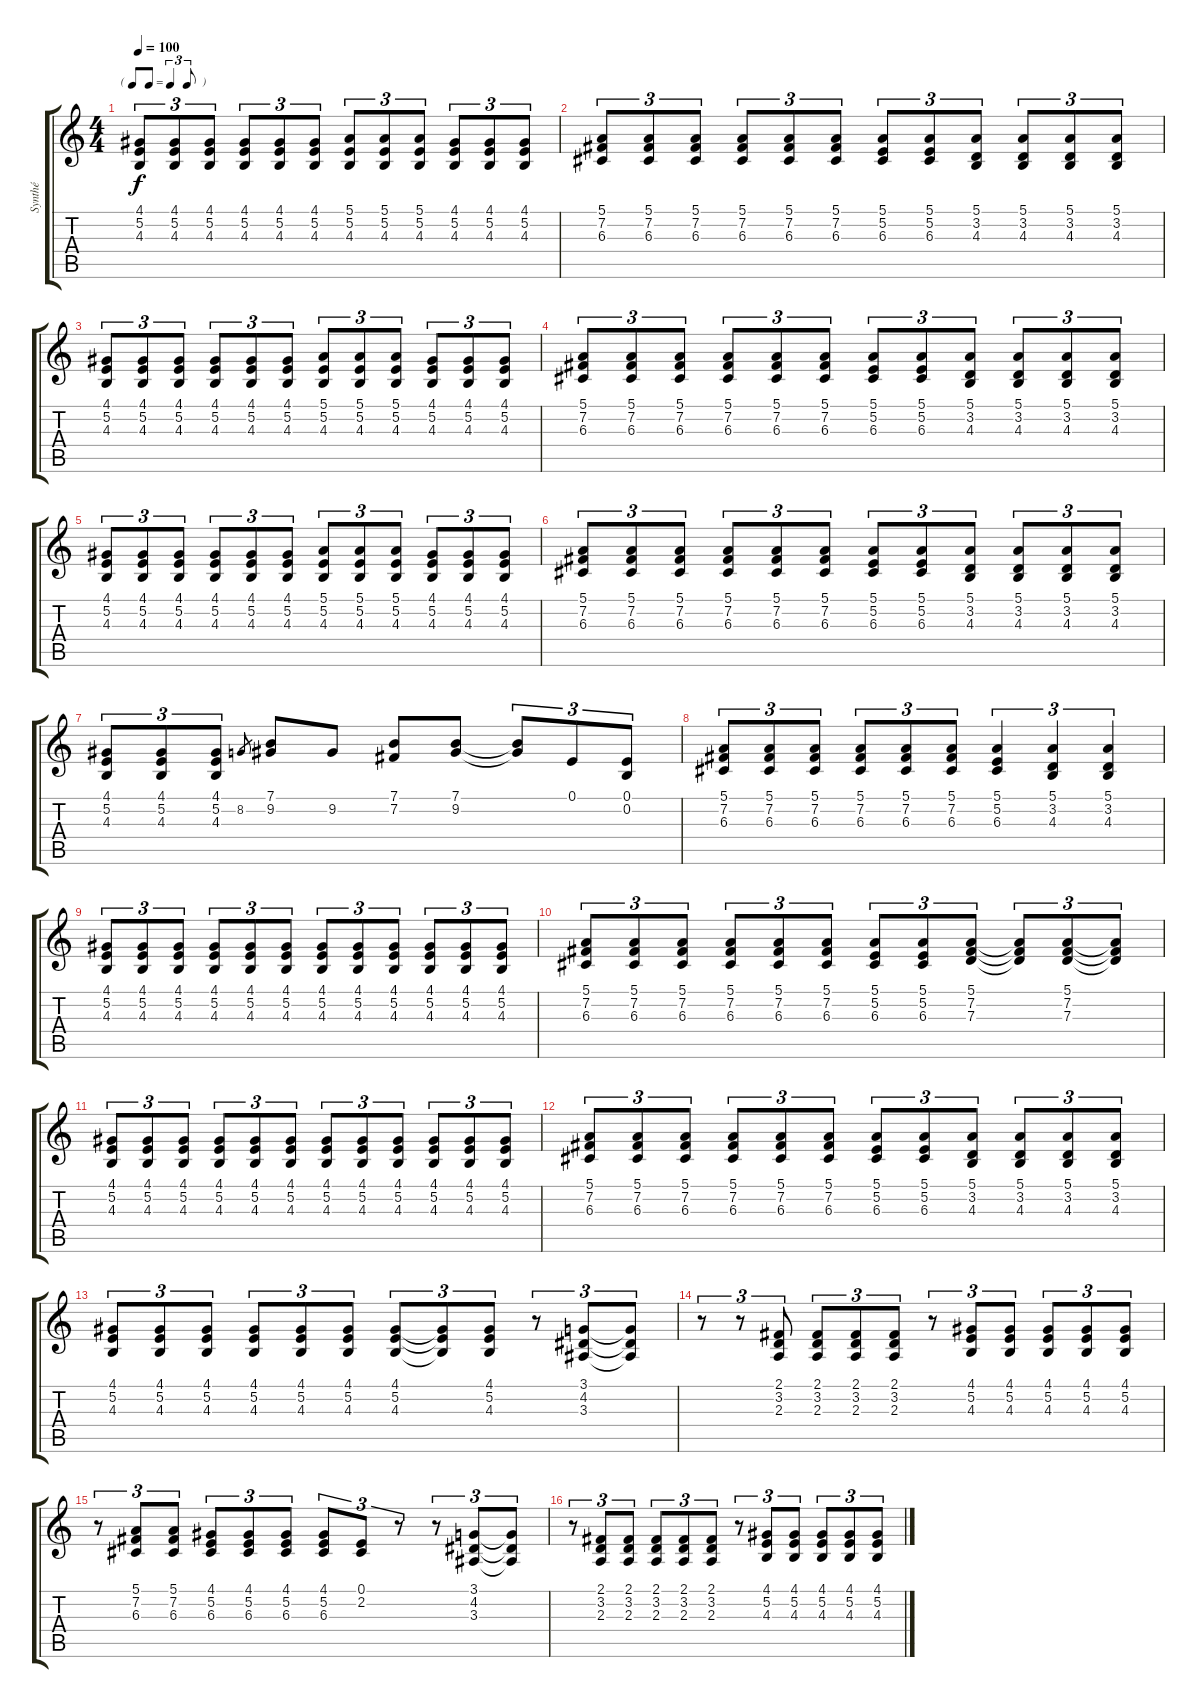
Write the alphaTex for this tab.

\track ("Synthé" "Synthé") {instrument acousticgrandpiano}
\staff {score tabs}
\tuning (E4 B3 G3 D3 A2 E2) {hide}
\ts (4 4)
\tf triplet8th
\tempo 100
\clef g2
\ks c
(4.1 5.2 4.3).8{tu (3 2) dy f} (4.1 5.2 4.3).8{tu (3 2)} (4.1 5.2 4.3).8{tu (3 2)} (4.1 5.2 4.3).8{tu (3 2)} (4.1 5.2 4.3).8{tu (3 2)} (4.1 5.2 4.3).8{tu (3 2)} (5.1 5.2 4.3).8{tu (3 2)} (5.1 5.2 4.3).8{tu (3 2)} (5.1 5.2 4.3).8{tu (3 2)} (4.1 5.2 4.3).8{tu (3 2)} (4.1 5.2 4.3).8{tu (3 2)} (4.1 5.2 4.3).8{tu (3 2)} |
(5.1 7.2 6.3).8{tu (3 2)} (5.1 7.2 6.3).8{tu (3 2)} (5.1 7.2 6.3).8{tu (3 2)} (5.1 7.2 6.3).8{tu (3 2)} (5.1 7.2 6.3).8{tu (3 2)} (5.1 7.2 6.3).8{tu (3 2)} (5.1 5.2 6.3).8{tu (3 2)} (5.1 5.2 6.3).8{tu (3 2)} (5.1 3.2 4.3).8{tu (3 2)} (5.1 3.2 4.3).8{tu (3 2)} (5.1 3.2 4.3).8{tu (3 2)} (5.1 3.2 4.3).8{tu (3 2)} |
(4.1 5.2 4.3).8{tu (3 2)} (4.1 5.2 4.3).8{tu (3 2)} (4.1 5.2 4.3).8{tu (3 2)} (4.1 5.2 4.3).8{tu (3 2)} (4.1 5.2 4.3).8{tu (3 2)} (4.1 5.2 4.3).8{tu (3 2)} (5.1 5.2 4.3).8{tu (3 2)} (5.1 5.2 4.3).8{tu (3 2)} (5.1 5.2 4.3).8{tu (3 2)} (4.1 5.2 4.3).8{tu (3 2)} (4.1 5.2 4.3).8{tu (3 2)} (4.1 5.2 4.3).8{tu (3 2)} |
(5.1 7.2 6.3).8{tu (3 2)} (5.1 7.2 6.3).8{tu (3 2)} (5.1 7.2 6.3).8{tu (3 2)} (5.1 7.2 6.3).8{tu (3 2)} (5.1 7.2 6.3).8{tu (3 2)} (5.1 7.2 6.3).8{tu (3 2)} (5.1 5.2 6.3).8{tu (3 2)} (5.1 5.2 6.3).8{tu (3 2)} (5.1 3.2 4.3).8{tu (3 2)} (5.1 3.2 4.3).8{tu (3 2)} (5.1 3.2 4.3).8{tu (3 2)} (5.1 3.2 4.3).8{tu (3 2)} |
(4.1 5.2 4.3).8{tu (3 2)} (4.1 5.2 4.3).8{tu (3 2)} (4.1 5.2 4.3).8{tu (3 2)} (4.1 5.2 4.3).8{tu (3 2)} (4.1 5.2 4.3).8{tu (3 2)} (4.1 5.2 4.3).8{tu (3 2)} (5.1 5.2 4.3).8{tu (3 2)} (5.1 5.2 4.3).8{tu (3 2)} (5.1 5.2 4.3).8{tu (3 2)} (4.1 5.2 4.3).8{tu (3 2)} (4.1 5.2 4.3).8{tu (3 2)} (4.1 5.2 4.3).8{tu (3 2)} |
(5.1 7.2 6.3).8{tu (3 2)} (5.1 7.2 6.3).8{tu (3 2)} (5.1 7.2 6.3).8{tu (3 2)} (5.1 7.2 6.3).8{tu (3 2)} (5.1 7.2 6.3).8{tu (3 2)} (5.1 7.2 6.3).8{tu (3 2)} (5.1 5.2 6.3).8{tu (3 2)} (5.1 5.2 6.3).8{tu (3 2)} (5.1 3.2 4.3).8{tu (3 2)} (5.1 3.2 4.3).8{tu (3 2)} (5.1 3.2 4.3).8{tu (3 2)} (5.1 3.2 4.3).8{tu (3 2)} |
(4.1 5.2 4.3).8{tu (3 2)} (4.1 5.2 4.3).8{tu (3 2)} (4.1 5.2 4.3).8{tu (3 2)} 8.2.8{gr} (7.1 9.2).8 9.2.8 (7.1 7.2).8 (7.1 9.2).8 (7.1{t} 9.2{t}).8{tu (3 2)} 0.1.8{tu (3 2)} (0.1 0.2).8{tu (3 2)} |
(5.1 7.2 6.3).8{tu (3 2)} (5.1 7.2 6.3).8{tu (3 2)} (5.1 7.2 6.3).8{tu (3 2)} (5.1 7.2 6.3).8{tu (3 2)} (5.1 7.2 6.3).8{tu (3 2)} (5.1 7.2 6.3).8{tu (3 2)} (5.1 5.2 6.3).4{tu (3 2)} (5.1 3.2 4.3).4{tu (3 2)} (5.1 3.2 4.3).4{tu (3 2)} |
(4.1 5.2 4.3).8{tu (3 2)} (4.1 5.2 4.3).8{tu (3 2)} (4.1 5.2 4.3).8{tu (3 2)} (4.1 5.2 4.3).8{tu (3 2)} (4.1 5.2 4.3).8{tu (3 2)} (4.1 5.2 4.3).8{tu (3 2)} (4.1 5.2 4.3).8{tu (3 2)} (4.1 5.2 4.3).8{tu (3 2)} (4.1 5.2 4.3).8{tu (3 2)} (4.1 5.2 4.3).8{tu (3 2)} (4.1 5.2 4.3).8{tu (3 2)} (4.1 5.2 4.3).8{tu (3 2)} |
(5.1 7.2 6.3).8{tu (3 2)} (5.1 7.2 6.3).8{tu (3 2)} (5.1 7.2 6.3).8{tu (3 2)} (5.1 7.2 6.3).8{tu (3 2)} (5.1 7.2 6.3).8{tu (3 2)} (5.1 7.2 6.3).8{tu (3 2)} (5.1 5.2 6.3).8{tu (3 2)} (5.1 5.2 6.3).8{tu (3 2)} (5.1 7.2 7.3).8{tu (3 2)} (5.1{t} 7.2{t} 7.3{t}).8{tu (3 2)} (5.1 7.2 7.3).8{tu (3 2)} (5.1{t} 7.2{t} 7.3{t}).8{tu (3 2)} |
(4.1 5.2 4.3).8{tu (3 2)} (4.1 5.2 4.3).8{tu (3 2)} (4.1 5.2 4.3).8{tu (3 2)} (4.1 5.2 4.3).8{tu (3 2)} (4.1 5.2 4.3).8{tu (3 2)} (4.1 5.2 4.3).8{tu (3 2)} (4.1 5.2 4.3).8{tu (3 2)} (4.1 5.2 4.3).8{tu (3 2)} (4.1 5.2 4.3).8{tu (3 2)} (4.1 5.2 4.3).8{tu (3 2)} (4.1 5.2 4.3).8{tu (3 2)} (4.1 5.2 4.3).8{tu (3 2)} |
(5.1 7.2 6.3).8{tu (3 2)} (5.1 7.2 6.3).8{tu (3 2)} (5.1 7.2 6.3).8{tu (3 2)} (5.1 7.2 6.3).8{tu (3 2)} (5.1 7.2 6.3).8{tu (3 2)} (5.1 7.2 6.3).8{tu (3 2)} (5.1 5.2 6.3).8{tu (3 2)} (5.1 5.2 6.3).8{tu (3 2)} (5.1 3.2 4.3).8{tu (3 2)} (5.1 3.2 4.3).8{tu (3 2)} (5.1 3.2 4.3).8{tu (3 2)} (5.1 3.2 4.3).8{tu (3 2)} |
(4.1 5.2 4.3).8{tu (3 2)} (4.1 5.2 4.3).8{tu (3 2)} (4.1 5.2 4.3).8{tu (3 2)} (4.1 5.2 4.3).8{tu (3 2)} (4.1 5.2 4.3).8{tu (3 2)} (4.1 5.2 4.3).8{tu (3 2)} (4.1 5.2 4.3).8{tu (3 2)} (4.1{t} 5.2{t} 4.3{t}).8{tu (3 2)} (4.1 5.2 4.3).8{tu (3 2)} r.8{tu (3 2)} (3.1 4.2 3.3).8{tu (3 2)} (3.1{t} 4.2{t} 3.3{t}).8{tu (3 2)} |
r.8{tu (3 2)} r.8{tu (3 2)} (2.1 3.2 2.3).8{tu (3 2)} (2.1 3.2 2.3).8{tu (3 2)} (2.1 3.2 2.3).8{tu (3 2)} (2.1 3.2 2.3).8{tu (3 2)} r.8{tu (3 2)} (4.1 5.2 4.3).8{tu (3 2)} (4.1 5.2 4.3).8{tu (3 2)} (4.1 5.2 4.3).8{tu (3 2)} (4.1 5.2 4.3).8{tu (3 2)} (4.1 5.2 4.3).8{tu (3 2)} |
r.8{tu (3 2)} (5.1 7.2 6.3).8{tu (3 2)} (5.1 7.2 6.3).8{tu (3 2)} (4.1 5.2 6.3).8{tu (3 2)} (4.1 5.2 6.3).8{tu (3 2)} (4.1 5.2 6.3).8{tu (3 2)} (4.1 5.2 6.3).8{tu (3 2)} (0.1 2.2).8{tu (3 2)} r.8{tu (3 2)} r.8{tu (3 2)} (3.1 4.2 3.3).8{tu (3 2)} (3.1{t} 4.2{t} 3.3{t}).8{tu (3 2)} |
r.8{tu (3 2)} (2.1 3.2 2.3).8{tu (3 2)} (2.1 3.2 2.3).8{tu (3 2)} (2.1 3.2 2.3).8{tu (3 2)} (2.1 3.2 2.3).8{tu (3 2)} (2.1 3.2 2.3).8{tu (3 2)} r.8{tu (3 2)} (4.1 5.2 4.3).8{tu (3 2)} (4.1 5.2 4.3).8{tu (3 2)} (4.1 5.2 4.3).8{tu (3 2)} (4.1 5.2 4.3).8{tu (3 2)} (4.1 5.2 4.3).8{tu (3 2)}
